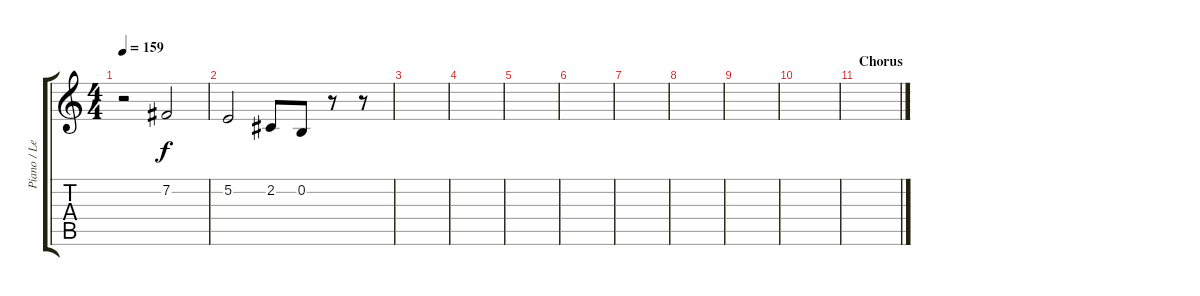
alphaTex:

\track ("Piano / Lead Guitar" "Piano / Le") {instrument acousticgrandpiano}
\staff {score tabs}
\tuning (E4 B3 G3 D3 A2 E2) {hide}
\ts (4 4)
\tempo 159
\clef g2
\ks c
r.2{dy f} 7.2.2 |
5.2.2 2.2.8 0.2.8 r.8 r.8 |
|
|
|
|
|
|
|
|
\section ("" "Chorus")
